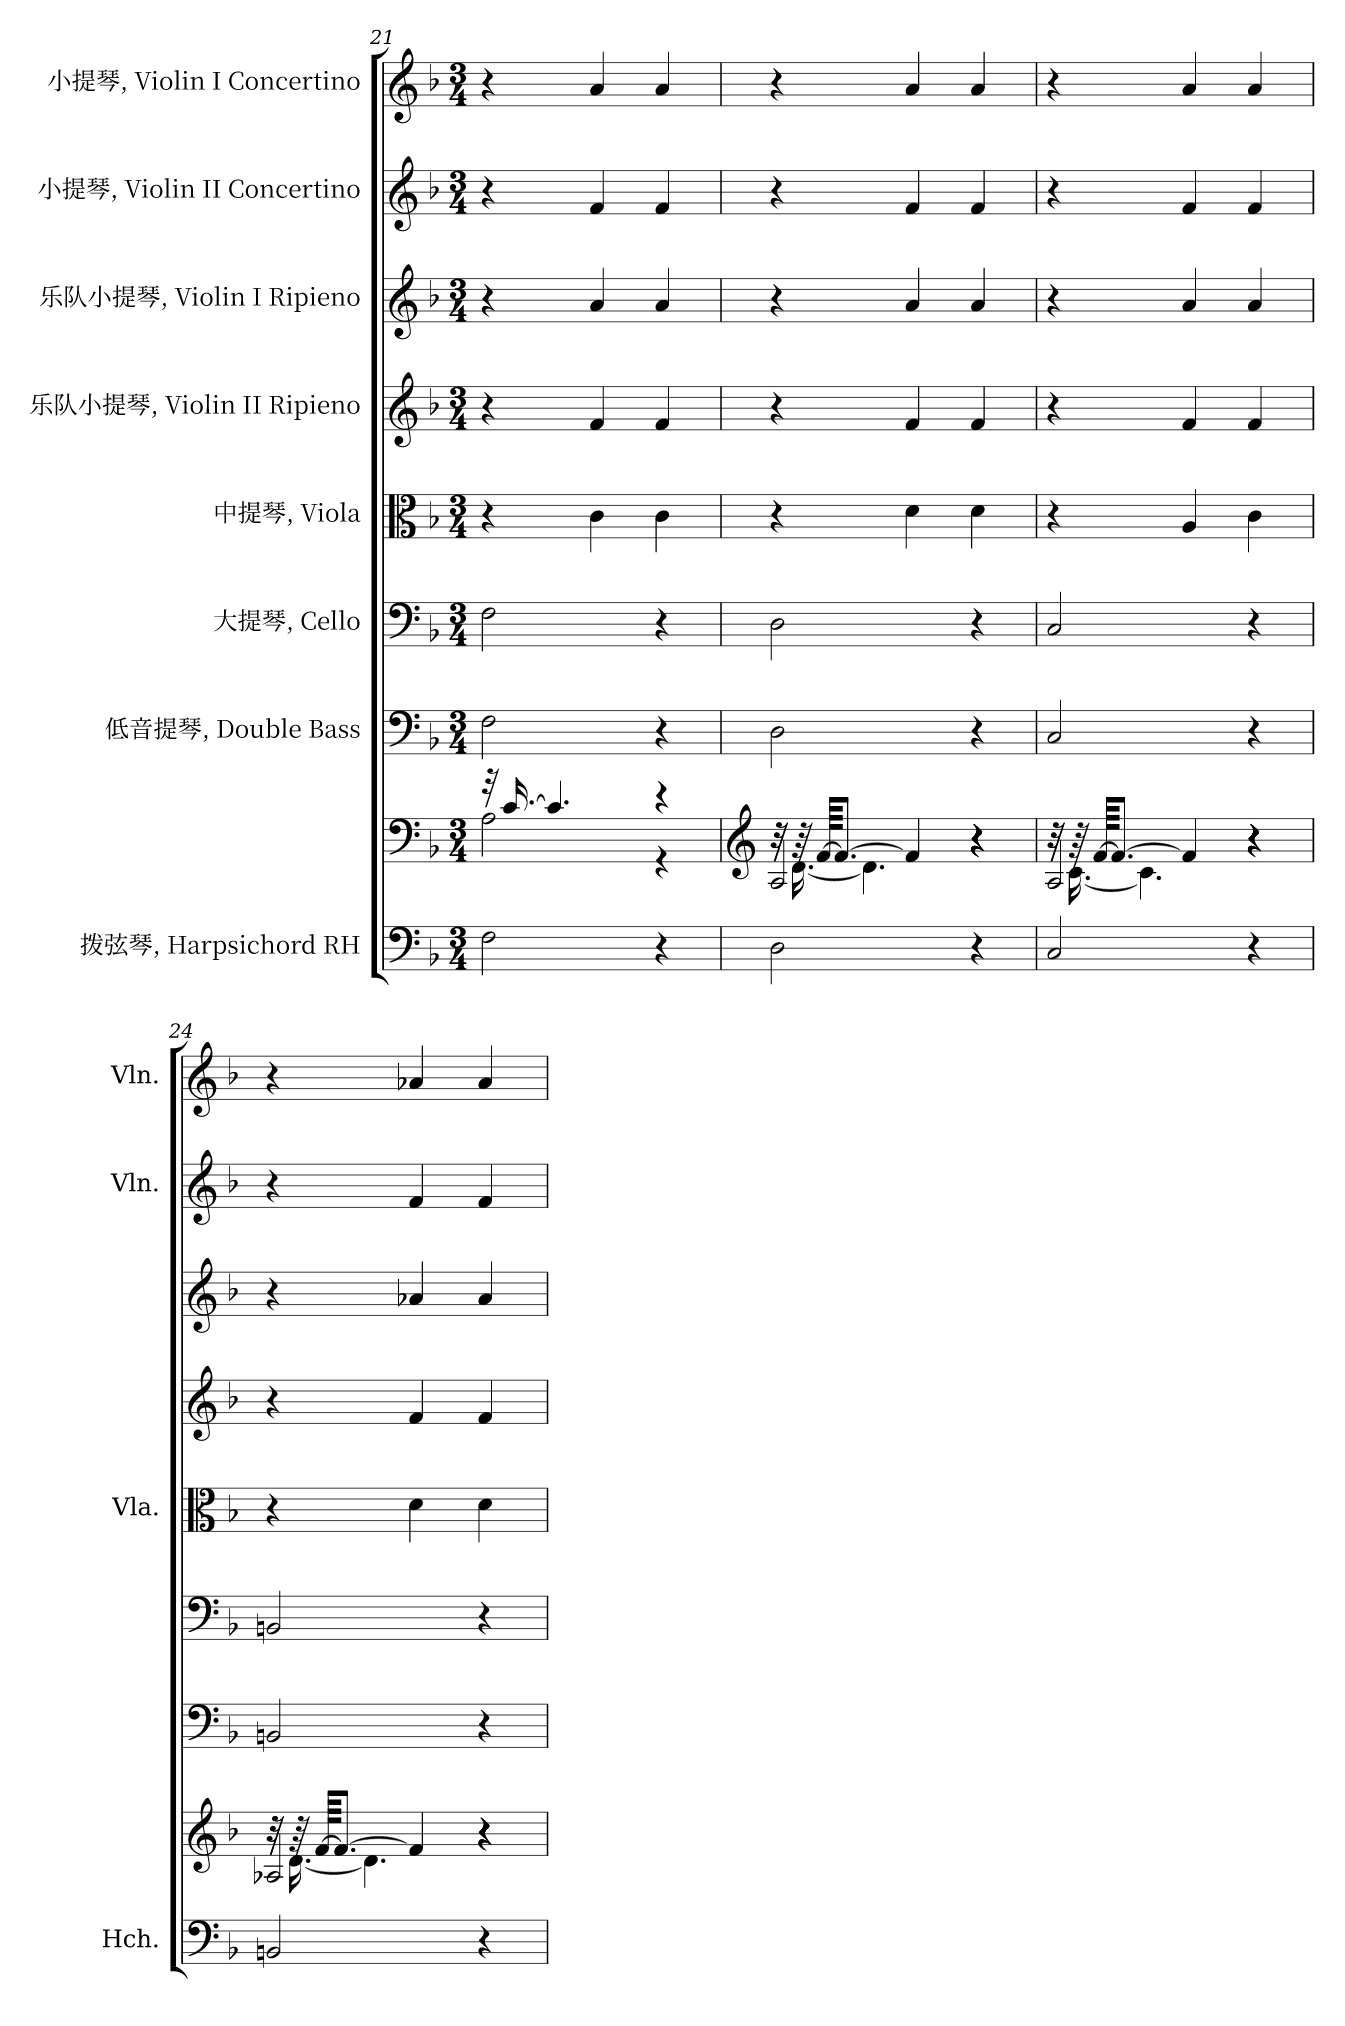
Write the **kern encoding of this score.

**kern	**kern	**kern	**kern	**kern	**kern	**kern	**kern	**kern
*part8	*part8	*part7	*part6	*part5	*part4	*part3	*part2	*part1
*staff9	*staff8	*staff7	*staff6	*staff5	*staff4	*staff3	*staff2	*staff1
*I"拨弦琴, Harpsichord RH	*	*I"低音提琴, Double Bass	*I"大提琴, Cello	*I"中提琴, Viola	*I"乐队小提琴, Violin II Ripieno	*I"乐队小提琴, Violin I Ripieno	*I"小提琴, Violin II Concertino	*I"小提琴, Violin I Concertino
*I'Hch.	*	*	*	*I'Vla.	*	*	*I'Vln.	*I'Vln.
*clefF4	*clefF4	*clefF4	*clefF4	*clefC3	*clefG2	*clefG2	*clefG2	*clefG2
*	*	*ITrd7c12	*	*	*	*	*	*
*k[b-]	*k[b-]	*k[b-]	*k[b-]	*k[b-]	*k[b-]	*k[b-]	*k[b-]	*k[b-]
*M3/4	*M3/4	*M3/4	*M3/4	*M3/4	*M3/4	*M3/4	*M3/4	*M3/4
=21	=21	=21	=21	=21	=21	=21	=21	=21
*	*^	*	*	*	*	*	*	*
2F\	32r	2A\	2FF\	2F\	4r	4r	4r	4r	4r
.	[16.c/	.	.	.	.	.	.	.	.
.	4.c/]	.	.	.	.	.	.	.	.
.	.	.	.	.	4c\	4f/	4a/	4f/	4a/
4r	4r	4r	4r	4r	4c\	4f/	4a/	4f/	4a/
*	*v	*v	*	*	*	*	*	*	*
=22	=22	=22	=22	=22	=22	=22	=22	=22
*	*clefG2	*	*	*	*	*	*	*
*	*^	*	*	*	*	*	*	*
*	*	*^	*	*	*	*	*	*	*
2D\	32r	32r	2A/	2DD\	2D\	4r	4r	4r	4r	4r
.	64r	[16.d\	.	.	.	.	.	.	.	.
.	[64f/KKKL	.	.	.	.	.	.	.	.	.
.	8.f/J_	.	.	.	.	.	.	.	.	.
.	.	4.d\]	.	.	.	.	.	.	.	.
.	4f/]	.	.	.	.	4d\	4f/	4a/	4f/	4a/
4r	4r	4r	4r	4r	4r	4d\	4f/	4a/	4f/	4a/
=23	=23	=23	=23	=23	=23	=23	=23	=23	=23	=23
2C/	32r	32r	2A/	2CC/	2C/	4r	4r	4r	4r	4r
.	64r	[16.c\	.	.	.	.	.	.	.	.
.	[64f/KKKL	.	.	.	.	.	.	.	.	.
.	8.f/J_	.	.	.	.	.	.	.	.	.
.	.	4.c\]	.	.	.	.	.	.	.	.
.	4f/]	.	.	.	.	4A/	4f/	4a/	4f/	4a/
4r	4r	4r	4r	4r	4r	4c\	4f/	4a/	4f/	4a/
!!LO:PB:g=z
=24	=24	=24	=24	=24	=24	=24	=24	=24	=24	=24
2BBn/	32r	32r	2A-X/	2BBBn/	2BBn/	4r	4r	4r	4r	4r
.	64r	[16.d\	.	.	.	.	.	.	.	.
.	[64f/KKKL	.	.	.	.	.	.	.	.	.
.	8.f/J_	.	.	.	.	.	.	.	.	.
.	.	4.d\]	.	.	.	.	.	.	.	.
.	4f/]	.	.	.	.	4d\	4f/	4a-X/	4f/	4a-X/
4r	4r	4r	4r	4r	4r	4d\	4f/	4a-/	4f/	4a-/
*	*v	*v	*v	*	*	*	*	*	*	*
=	=	=	=	=	=	=	=	=
*-	*-	*-	*-	*-	*-	*-	*-	*-
